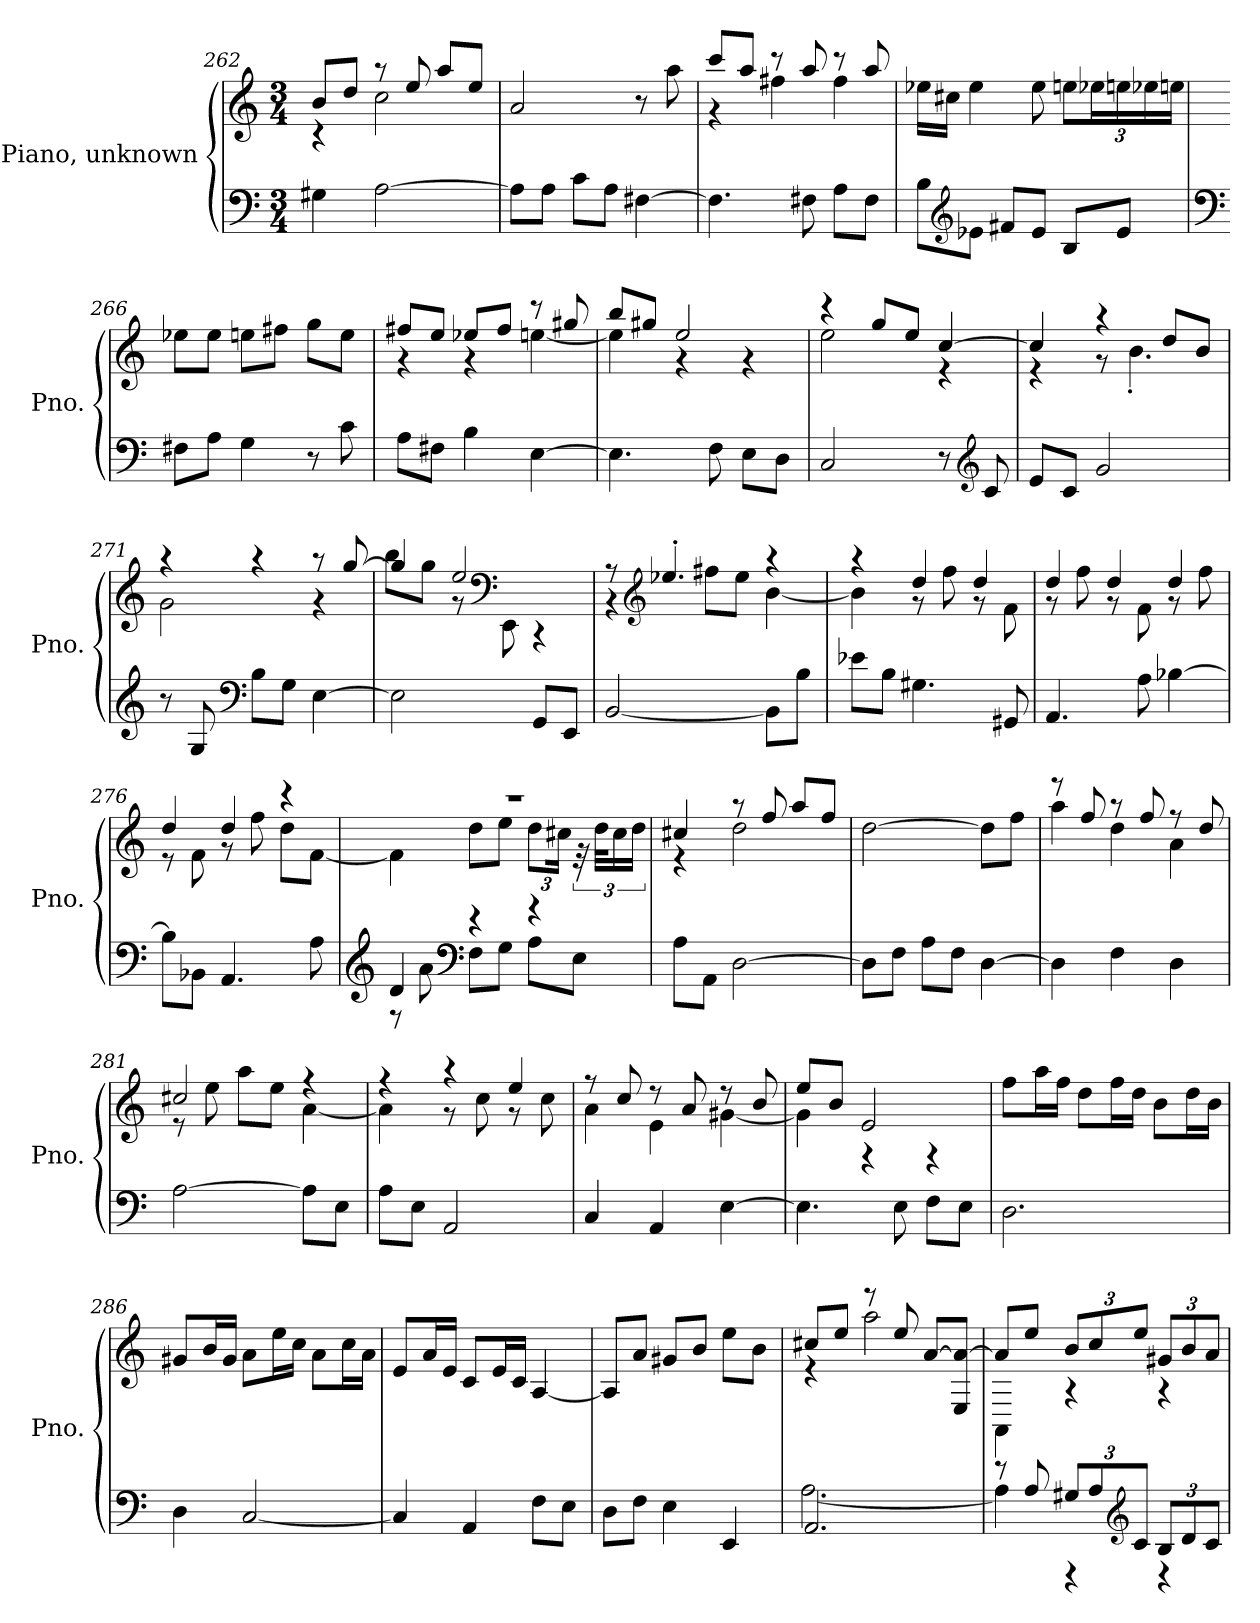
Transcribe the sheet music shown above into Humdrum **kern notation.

**kern	**kern
*part1	*part1
*staff2	*staff1
*I"Piano, unknown	*
*I'Pno.	*
*clefF4	*clefG2
*k[]	*k[]
*M3/4	*M3/4
=262	=262
*	*^
4G#X\	8b/L	4r
.	8dd/J	.
[2A\	8r	2cc\
.	8ee/	.
.	8aa/L	.
.	8ee/J	.
*	*v	*v
=263	=263
8A\L]	2a/
8A\J	.
8c\L	.
8A\J	.
[4F#X\	8r
.	8aa\
=264	=264
*	*^
4.F#\]	8ccc/L	4r
.	8aa/J	.
.	8r	4ff#X\
8F#X\	8aa/	.
8A\L	8r	4ff#\
8F#\J	8aa/	.
*	*v	*v
!!LO:PB:g=z
=265	=265
8B\L	16ee-X\LL
.	16cc#X\JJ
*clefG2	*
8e-X\J	4ee-\
8f#X/L	.
8e-/J	8ee-\
*	*Xbrackettup
8B/L	12een\L
.	24ee-X\L
8e-/J	24een\
.	24ee-X\
.	24een\JJ
=266	=266
*clefF4	*
8F#X\L	8ee-X\L
8A\J	8ee-\J
4G\	8een\L
.	8ff#X\J
8r	8gg\L
8c\	8ee\J
=267	=267
*	*^
8A\L	8ff#X/L	4r
8F#X\J	8ee/J	.
4B\	8ee-X/L	4r
.	8ff#/J	.
[4E\	8r	[4een\
.	8gg#X/	.
=268	=268	=268
4.E\]	8bb/L	4ee\]
.	8gg#X/J	.
.	2ee/	4r
8F\	.	.
8E\L	.	4r
8D\J	.	.
!!LO:LB:g=z	!!
=269	=269	=269
2C/	4r	2ee\
.	8gg/L	.
.	8ee/J	.
8r	[4cc/	4r
*clefG2	*	*
8c/	.	.
=270	=270	=270
8e/L	4cc/]	4r
8c/J	.	.
2g/	4r	8r
.	.	4.b'\
.	8dd/L	.
.	8b/J	.
=271	=271	=271
8r	4r	2g\
8G/	.	.
*clefF4	*	*
8B\L	4r	.
8G\J	.	.
[4E\	8r	4r
.	[8gg/	.
=272	=272	=272
2E\]	4gg/]	8bb\L
.	.	8gg\J
.	2ee/	8r
*	*clefF4	*
.	.	8EE\
8GG/L	.	4r
8EE/J	.	.
=273	=273	=273
[2BB/	8r	4r
*	*clefG2	*
.	4.ee-X'/	.
.	.	8ff#X\L
.	.	8ee-\J
8BB\L]	4r	[4b\
8B\J	.	.
!!LO:LB:g=z	!!
=274	=274	=274
8e-X\L	4r	4b\]
8B\J	.	.
4.G#X\	4dd/	8r
.	.	8ff\
.	4dd/	8r
8GG#X/	.	8f\
=275	=275	=275
4.AA/	4dd/	8r
.	.	8ff\
.	4dd/	8r
8A\	.	8f\
[4B-X\	4dd/	8r
.	.	8ff\
=276	=276	=276
8B-\L]	4dd/	8r
8BB-X\J	.	8f\
4.AA/	4dd/	8r
.	.	8ff\
.	4r	8dd\L
8A\	.	[8f\J
=277	=277	=277
*clefG2	*	*
*^	*	*
4d/	8r	2.r	4f\]
.	8a\	.	.
*clefF4	*	*	*
4r	8F\L	.	8dd\L
.	8G\J	.	8ee\J
4r	8A\L	.	12dd\L
.	.	.	24cc#X\Jk
*	*	*	*brackettup
.	8E\J	.	48r
.	.	.	48dd\KLL
.	.	.	24cc#\
.	.	.	24dd\JJ
*v	*v	*	*
=278	=278	=278
8A\L	4cc#X/	4r
8AA\J	.	.
[2D\	8r	2dd\
.	8ff/	.
.	8aa/L	.
.	8ff/J	.
*	*v	*v
!!LO:LB:g=z
=279	=279
8D\L]	[2dd\
8F\J	.
8A\L	.
8F\J	.
[4D\	8dd\L]
.	8ff\J
=280	=280
*	*^
4D\]	8r	4aa\
.	8ff/	.
4F\	8r	4dd\
.	8ff/	.
4D\	8r	4a\
.	8dd/	.
=281	=281	=281
[2A\	2cc#X/	8r
.	.	8ee\
.	.	8aa\L
.	.	8ee\J
8A\L]	4r	[4a\
8E\J	.	.
=282	=282	=282
8A\L	4r	4a\]
8E\J	.	.
2AA/	4r	8r
.	.	8cc\
.	4ee/	8r
.	.	8cc\
=283	=283	=283
4C/	8r	4a\
.	8cc/	.
4AA/	8r	4e\
.	8a/	.
[4E\	8r	[4g#X\
.	8b/	.
=284	=284	=284
4.E\]	8ee/L	4g#\]
.	8b/J	.
.	2e/	4r
8E\	.	.
8F\L	.	4r
8E\J	.	.
*	*v	*v
!!LO:LB:g=z
=285	=285
2.D\	8ff\L
.	16aa\L
.	16ff\JJ
.	8dd\L
.	16ff\L
.	16dd\JJ
.	8b\L
.	16dd\L
.	16b\JJ
=286	=286
4D\	8g#X/L
.	16b/L
.	16g#/JJ
[2C/	8a\L
.	16ee\L
.	16cc\JJ
.	8a\L
.	16cc\L
.	16a\JJ
=287	=287
4C/]	8e/L
.	16a/L
.	16e/JJ
4AA/	8c/L
.	16e/L
.	16c/JJ
8F\L	[4A/
8E\J	.
=288	=288
8D\L	8A/L]
8F\J	8a/J
4E\	8g#X/L
.	8b/J
4EE/	8ee\L
.	8b\J
=289	=289
*^	*^
2.AA/	[2.A\	8cc#X/L	4r
.	.	8ee/J	.
.	.	8r	2aa\
.	.	8ee/	.
.	.	[8a/L	.
.	.	8E/ 8a/_J	.
!!LO:LB:g=z	!!
=290	=290	=290	=290
8r	4A\]	8a/L]	4AA\
8A/	.	8ee/J	.
*Xbrackettup	*	*Xbrackettup	*
12G#X/L	4r	12b/L	4r
12A/	.	12cc/	.
*clefG2	*	*	*
12c/J	.	12ee/J	.
12B/L	4r	12g#X/L	4r
12d/	.	12b/	.
12c/J	.	12a/J	.
*v	*v	*	*
*	*v	*v
=	=
*-	*-
